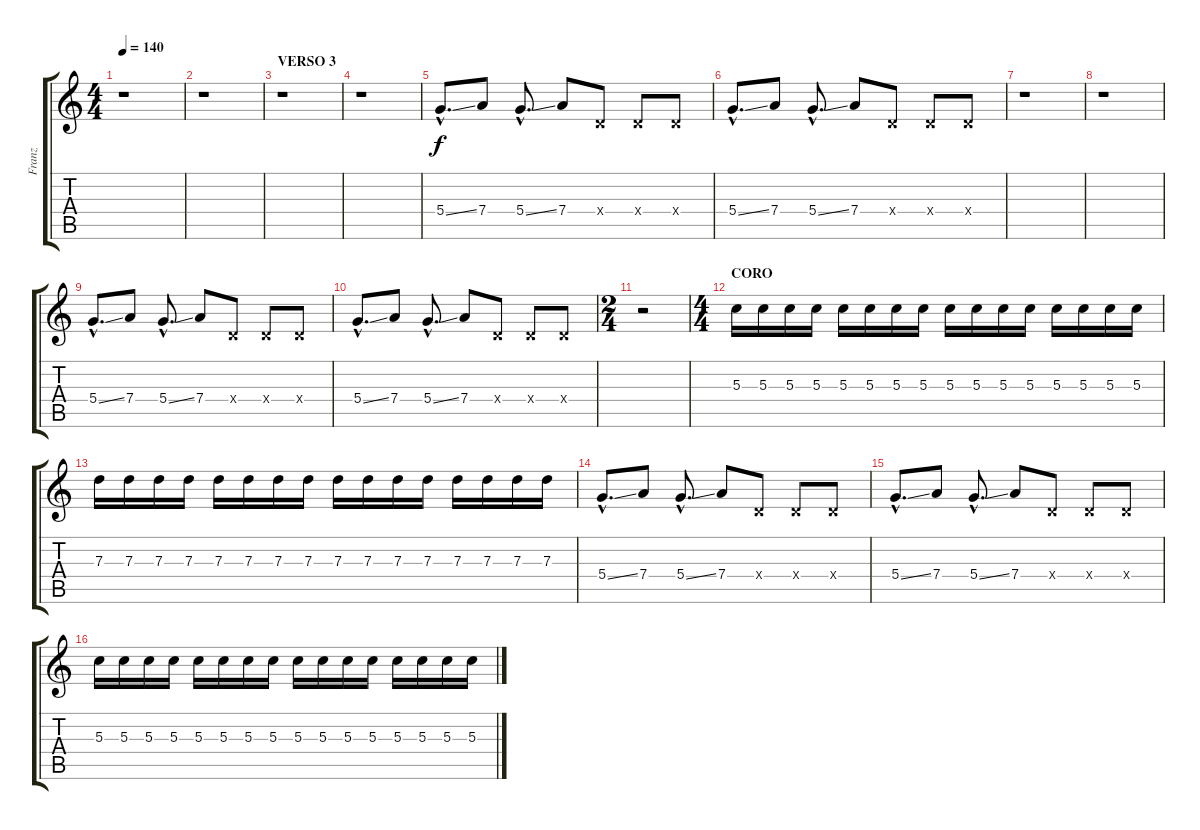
\track ("Franz" "Franz") {instrument distortionguitar}
\staff {score tabs}
\tuning (E4 B3 G3 D3 A2 E2) {hide}
\ts (4 4)
\tempo 140
\clef g2
\ks c
r.1{dy f} |
r.1 |
\section ("" "VERSO 3")
r.1 |
r.1 |
5.4{ss hac}.8{d} 7.4.8 5.4{ss hac}.8{d} 7.4.8 0.4{x}.8 0.4{x}.8 0.4{x}.8 |
5.4{ss hac}.8{d} 7.4.8 5.4{ss hac}.8{d} 7.4.8 0.4{x}.8 0.4{x}.8 0.4{x}.8 |
r.1 |
r.1 |
5.4{ss hac}.8{d} 7.4.8 5.4{ss hac}.8{d} 7.4.8 0.4{x}.8 0.4{x}.8 0.4{x}.8 |
5.4{ss hac}.8{d} 7.4.8 5.4{ss hac}.8{d} 7.4.8 0.4{x}.8 0.4{x}.8 0.4{x}.8 |
\ts (2 4)
r.2 |
\ts (4 4)
\section ("" "CORO")
5.3.16 5.3.16 5.3.16 5.3.16 5.3.16 5.3.16 5.3.16 5.3.16 5.3.16 5.3.16 5.3.16 5.3.16 5.3.16 5.3.16 5.3.16 5.3.16 |
7.3.16 7.3.16 7.3.16 7.3.16 7.3.16 7.3.16 7.3.16 7.3.16 7.3.16 7.3.16 7.3.16 7.3.16 7.3.16 7.3.16 7.3.16 7.3.16 |
5.4{ss hac}.8{d} 7.4.8 5.4{ss hac}.8{d} 7.4.8 0.4{x}.8 0.4{x}.8 0.4{x}.8 |
5.4{ss hac}.8{d} 7.4.8 5.4{ss hac}.8{d} 7.4.8 0.4{x}.8 0.4{x}.8 0.4{x}.8 |
5.3.16 5.3.16 5.3.16 5.3.16 5.3.16 5.3.16 5.3.16 5.3.16 5.3.16 5.3.16 5.3.16 5.3.16 5.3.16 5.3.16 5.3.16 5.3.16
